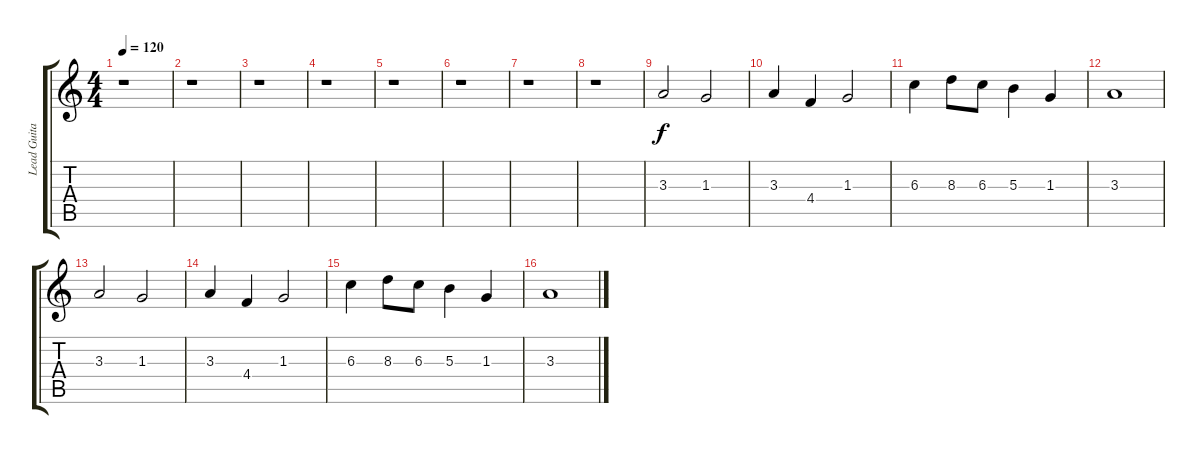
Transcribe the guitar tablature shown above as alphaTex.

\track ("Lead Guitar (electric)" "Lead Guita") {instrument overdrivenguitar}
\staff {score tabs}
\tuning (Eb4 Bb3 Gb3 Db3 Ab2 Eb2) {hide}
\ts (4 4)
\tempo 120
\clef g2
\ks c
r.1{dy f instrument overdrivenguitar} |
r.1 |
r.1 |
r.1 |
r.1 |
r.1 |
r.1 |
r.1 |
3.3.2 1.3.2 |
3.3.4 4.4.4 1.3.2 |
6.3.4 8.3.8 6.3.8 5.3.4 1.3.4 |
3.3.1 |
3.3.2 1.3.2 |
3.3.4 4.4.4 1.3.2 |
6.3.4 8.3.8 6.3.8 5.3.4 1.3.4 |
3.3.1{volume 0}
